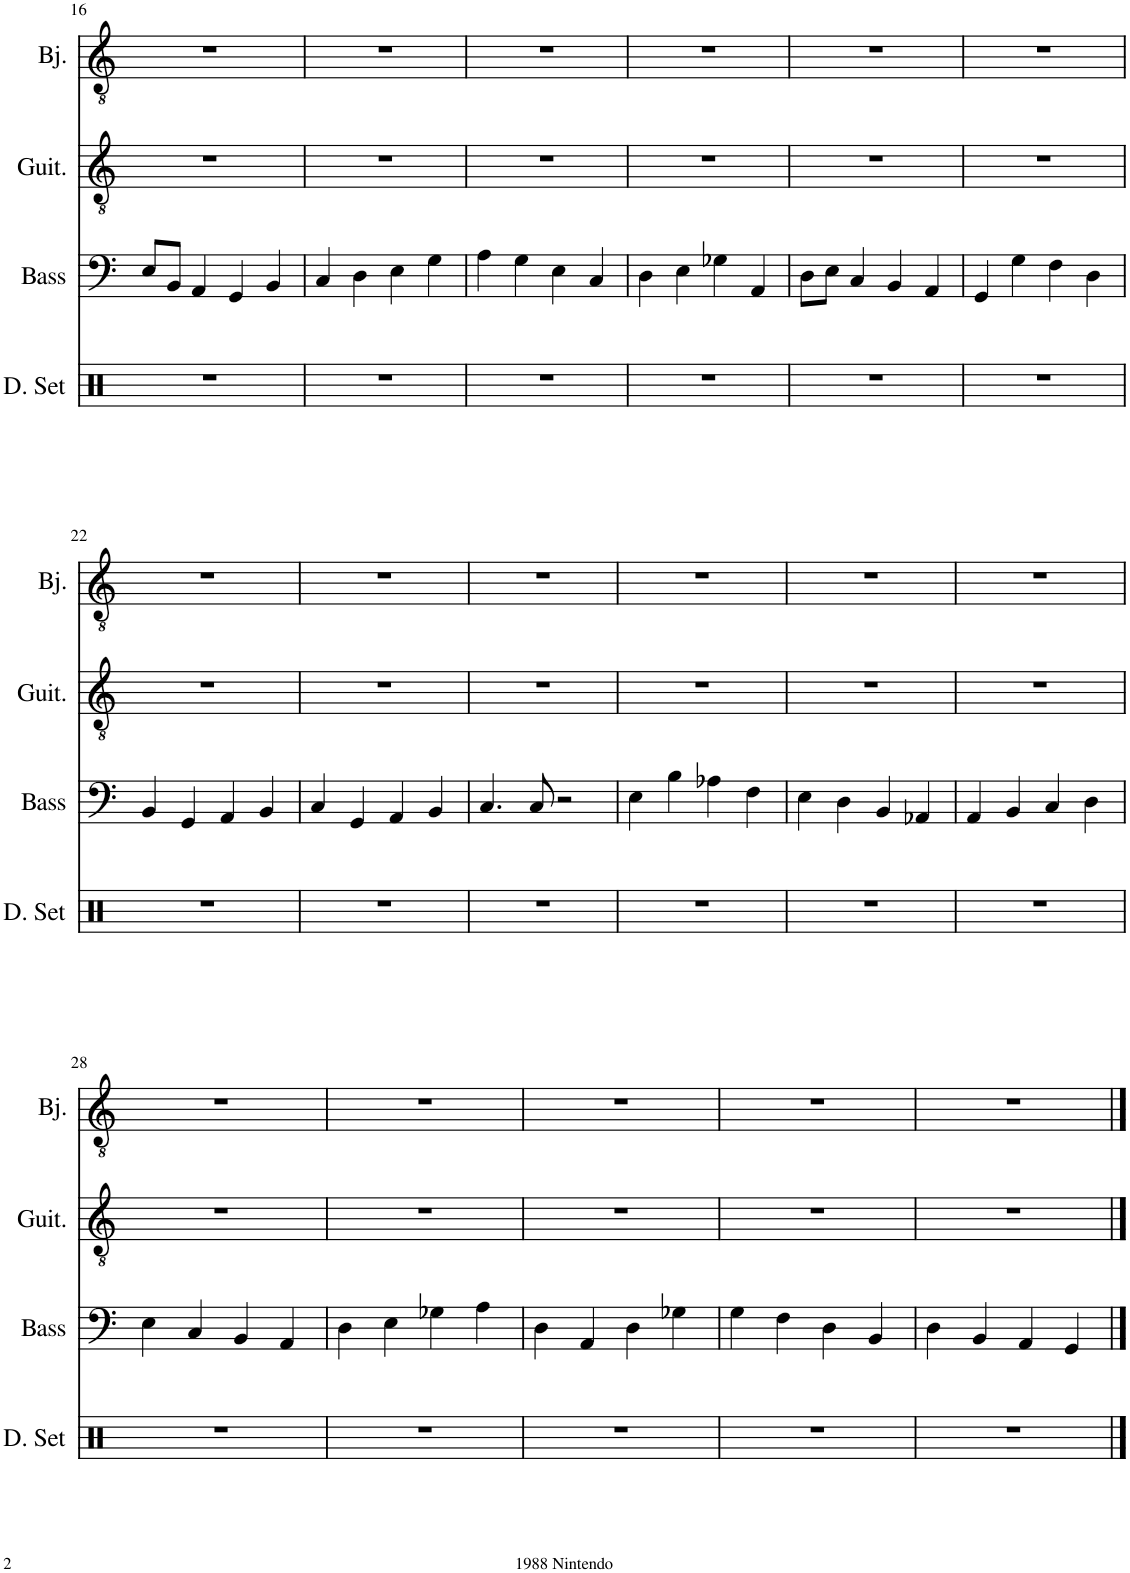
**kern	**kern	**kern	**kern
*part4	*part3	*part2	*part1
*staff4	*staff3	*staff2	*staff1
*I"Drumset	*I"Bass	*I"Classical Guitar	*I"Banjo
*I'D. Set	*I'Bass	*I'Guit.	*I'Bj.
!!LO:PB:g=z
*clefX	*clefF4	*clefGv2	*clefGv2
*	*Trd7c12	*	*Trd7c12
*k[]	*k[]	*k[]	*k[]
*M4/4	*M4/4	*M4/4	*M4/4
=16	=16	=16	=16
1r	8E/L	1r	1r
.	8BB/J	.	.
.	4AA/	.	.
.	4GG/	.	.
.	4BB/	.	.
=17	=17	=17	=17
1r	4C/	1r	1r
.	4D\	.	.
.	4E\	.	.
.	4G\	.	.
=18	=18	=18	=18
1r	4A\	1r	1r
.	4G\	.	.
.	4E\	.	.
.	4C/	.	.
=19	=19	=19	=19
1r	4D\	1r	1r
.	4E\	.	.
.	4G-X\	.	.
.	4AA/	.	.
=20	=20	=20	=20
1r	8D\L	1r	1r
.	8E\J	.	.
.	4C/	.	.
.	4BB/	.	.
.	4AA/	.	.
=21	=21	=21	=21
1r	4GG/	1r	1r
.	4G\	.	.
.	4F\	.	.
.	4D\	.	.
!!LO:LB:g=z
=22	=22	=22	=22
1r	4BB/	1r	1r
.	4GG/	.	.
.	4AA/	.	.
.	4BB/	.	.
=23	=23	=23	=23
1r	4C/	1r	1r
.	4GG/	.	.
.	4AA/	.	.
.	4BB/	.	.
=24	=24	=24	=24
1r	4.C/	1r	1r
.	8C/	.	.
.	2r	.	.
=25	=25	=25	=25
1r	4E\	1r	1r
.	4B\	.	.
.	4A-X\	.	.
.	4F\	.	.
=26	=26	=26	=26
1r	4E\	1r	1r
.	4D\	.	.
.	4BB/	.	.
.	4AA-X/	.	.
=27	=27	=27	=27
1r	4AA/	1r	1r
.	4BB/	.	.
.	4C/	.	.
.	4D\	.	.
!!LO:LB:g=z
=28	=28	=28	=28
1r	4E\	1r	1r
.	4C/	.	.
.	4BB/	.	.
.	4AA/	.	.
=29	=29	=29	=29
1r	4D\	1r	1r
.	4E\	.	.
.	4G-X\	.	.
.	4A\	.	.
=30	=30	=30	=30
1r	4D\	1r	1r
.	4AA/	.	.
.	4D\	.	.
.	4G-X\	.	.
=31	=31	=31	=31
1r	4G\	1r	1r
.	4F\	.	.
.	4D\	.	.
.	4BB/	.	.
=32	=32	=32	=32
1r	4D\	1r	1r
.	4BB/	.	.
.	4AA/	.	.
.	4GG/	.	.
==	==	==	==
*-	*-	*-	*-
